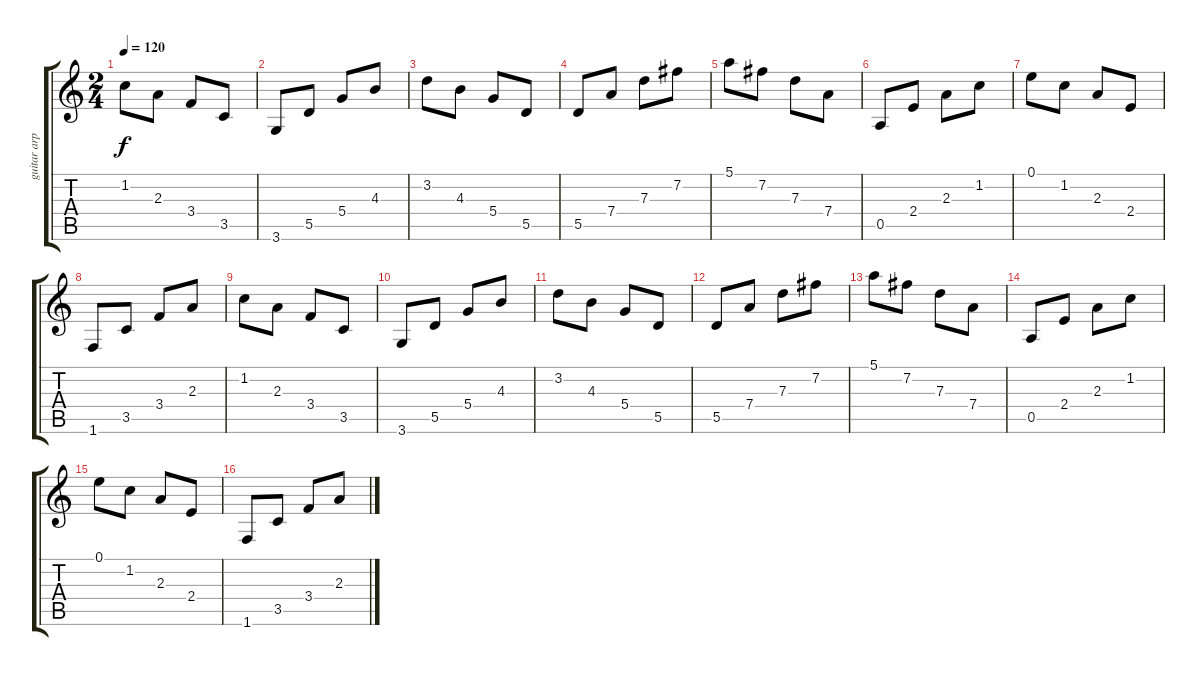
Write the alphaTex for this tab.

\track ("guitar arpegio  left" "guitar arp") {instrument acousticguitarnylon}
\staff {score tabs}
\tuning (E4 B3 G3 D3 A2 E2) {hide}
\ts (2 4)
\tempo 120
\clef g2
\ks c
1.2.8{dy f} 2.3.8 3.4.8 3.5.8 |
3.6.8 5.5.8 5.4.8 4.3.8 |
3.2.8 4.3.8 5.4.8 5.5.8 |
5.5.8 7.4.8 7.3.8 7.2.8 |
5.1.8 7.2.8 7.3.8 7.4.8 |
0.5.8 2.4.8 2.3.8 1.2.8 |
0.1.8 1.2.8 2.3.8 2.4.8 |
1.6.8 3.5.8 3.4.8 2.3.8 |
1.2.8 2.3.8 3.4.8 3.5.8 |
3.6.8 5.5.8 5.4.8 4.3.8 |
3.2.8 4.3.8 5.4.8 5.5.8 |
5.5.8 7.4.8 7.3.8 7.2.8 |
5.1.8 7.2.8 7.3.8 7.4.8 |
0.5.8 2.4.8 2.3.8 1.2.8 |
0.1.8 1.2.8 2.3.8 2.4.8 |
1.6.8 3.5.8 3.4.8 2.3.8
